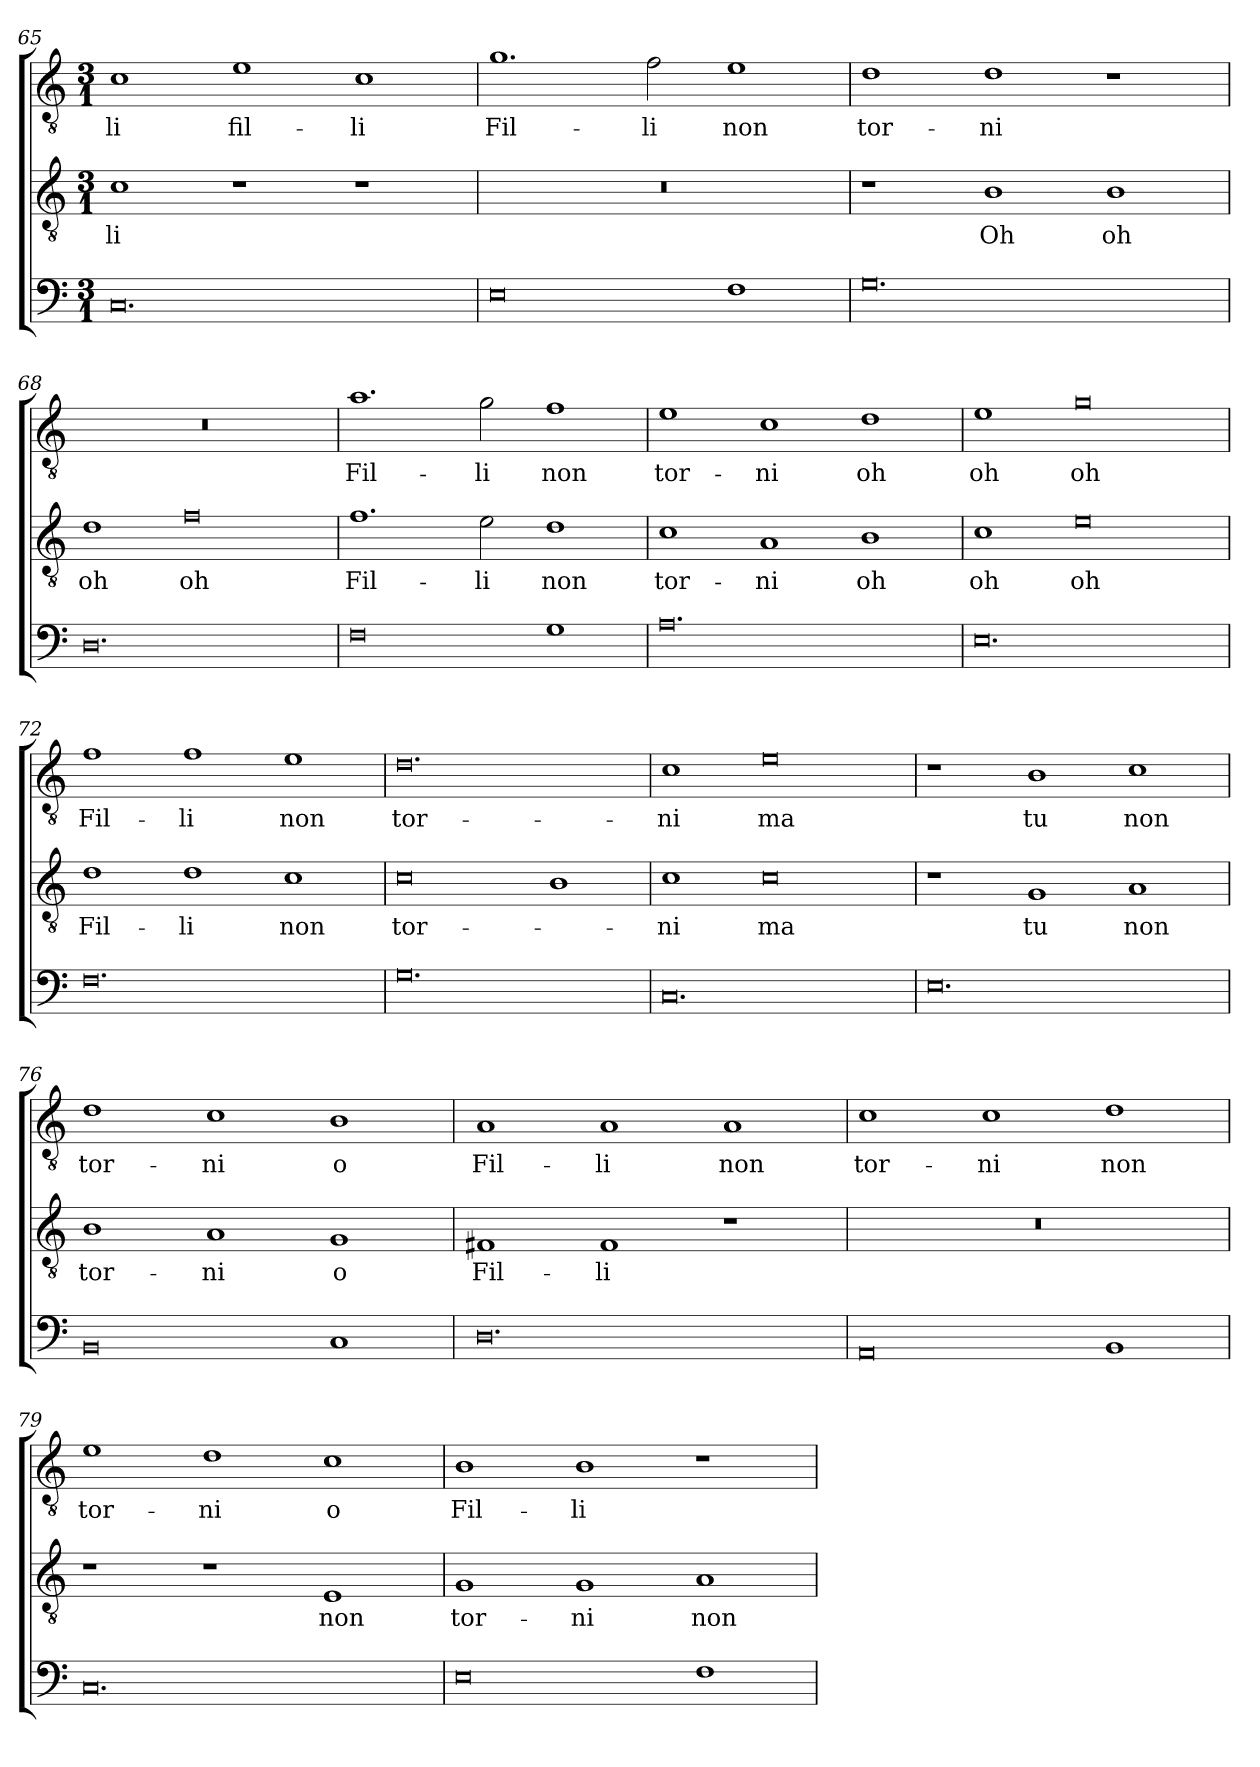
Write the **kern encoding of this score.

**kern	**kern	**text	**kern	**text
*part3	*part2	*part2	*part1	*part1
*staff3	*staff2	*staff2	*staff1	*staff1
*clefF4	*clefGv2	*	*clefGv2	*
*k[]	*k[]	*	*k[]	*
*C:	*C:	*	*C:	*
*M3/1	*M3/1	*	*M3/1	*
=65	=65	=65	=65	=65
!	!	!LO:LY:b	!	!LO:LY:b
0.C	1c	-li	1c	-li
!	!	!	!	!LO:LY:b
.	1r	.	1e	fil-
!	!	!	!	!LO:LY:b
.	1r	.	1c	-li
!!LO:LB:g=z
=66	=66	=66	=66	=66
!	!	!	!	!LO:LY:b
0E	0.r	.	1.g	Fil-
!	!	!	!	!LO:LY:b
.	.	.	2f\	-li
!	!	!	!	!LO:LY:b
1F	.	.	1e	non
=67	=67	=67	=67	=67
!	!	!	!	!LO:LY:b
0.G	1r	.	1d	tor-
!	!	!LO:LY:b	!	!LO:LY:b
.	1B	Oh	1d	-ni
!	!	!LO:LY:b	!	!
.	1B	oh	1r	.
=68	=68	=68	=68	=68
!	!	!LO:LY:b	!	!
0.D	1d	oh	0.r	.
!	!	!LO:LY:b	!	!
.	0f	oh	.	.
=69	=69	=69	=69	=69
!	!	!LO:LY:b	!	!LO:LY:b
0F	1.f	Fil-	1.a	Fil-
!	!	!LO:LY:b	!	!LO:LY:b
.	2e\	-li	2g\	-li
!	!	!LO:LY:b	!	!LO:LY:b
1G	1d	non	1f	non
!!LO:PB:g=z
=70	=70	=70	=70	=70
!	!	!LO:LY:b	!	!LO:LY:b
0.A	1c	tor-	1e	tor-
!	!	!LO:LY:b	!	!LO:LY:b
.	1A	-ni	1c	-ni
!	!	!LO:LY:b	!	!LO:LY:b
.	1B	oh	1d	oh
=71	=71	=71	=71	=71
!	!	!LO:LY:b	!	!LO:LY:b
0.E	1c	oh	1e	oh
!	!	!LO:LY:b	!	!LO:LY:b
.	0e	oh	0g	oh
=72	=72	=72	=72	=72
!	!	!LO:LY:b	!	!LO:LY:b
0.F	1d	Fil-	1f	Fil-
!	!	!LO:LY:b	!	!LO:LY:b
.	1d	-li	1f	-li
!	!	!LO:LY:b	!	!LO:LY:b
.	1c	non	1e	non
=73	=73	=73	=73	=73
!	!	!LO:LY:b	!	!LO:LY:b
0.G	0c	tor-	0.d	tor-
.	1B	.	.	.
!!LO:LB:g=z
=74	=74	=74	=74	=74
!	!	!LO:LY:b	!	!LO:LY:b
0.C	1c	-ni	1c	-ni
!	!	!LO:LY:b	!	!LO:LY:b
.	0c	ma	0e	ma
=75	=75	=75	=75	=75
0.E	1r	.	1r	.
!	!	!LO:LY:b	!	!LO:LY:b
.	1G	tu	1B	tu
!	!	!LO:LY:b	!	!LO:LY:b
.	1A	non	1c	non
=76	=76	=76	=76	=76
!	!	!LO:LY:b	!	!LO:LY:b
0BB	1B	tor-	1d	tor-
!	!	!LO:LY:b	!	!LO:LY:b
.	1A	-ni	1c	-ni
!	!	!LO:LY:b	!	!LO:LY:b
1C	1G	o	1B	o
=77	=77	=77	=77	=77
!	!	!LO:LY:b	!	!LO:LY:b
0.D	1F#X	Fil-	1A	Fil-
!	!	!LO:LY:b	!	!LO:LY:b
.	1F#	-li	1A	-li
!	!	!	!	!LO:LY:b
.	1r	.	1A	non
!!LO:LB:g=z
=78	=78	=78	=78	=78
!	!	!	!	!LO:LY:b
0AA	0.r	.	1c	tor-
!	!	!	!	!LO:LY:b
.	.	.	1c	-ni
!	!	!	!	!LO:LY:b
1BB	.	.	1d	non
=79	=79	=79	=79	=79
!	!	!	!	!LO:LY:b
0.C	1r	.	1e	tor-
!	!	!	!	!LO:LY:b
.	1r	.	1d	-ni
!	!	!LO:LY:b	!	!LO:LY:b
.	1E	non	1c	o
=80	=80	=80	=80	=80
!	!	!LO:LY:b	!	!LO:LY:b
0E	1G	tor-	1B	Fil-
!	!	!LO:LY:b	!	!LO:LY:b
.	1G	-ni	1B	-li
!	!	!LO:LY:b	!	!
1F	1A	non	1r	.
=	=	=	=	=
*-	*-	*-	*-	*-
